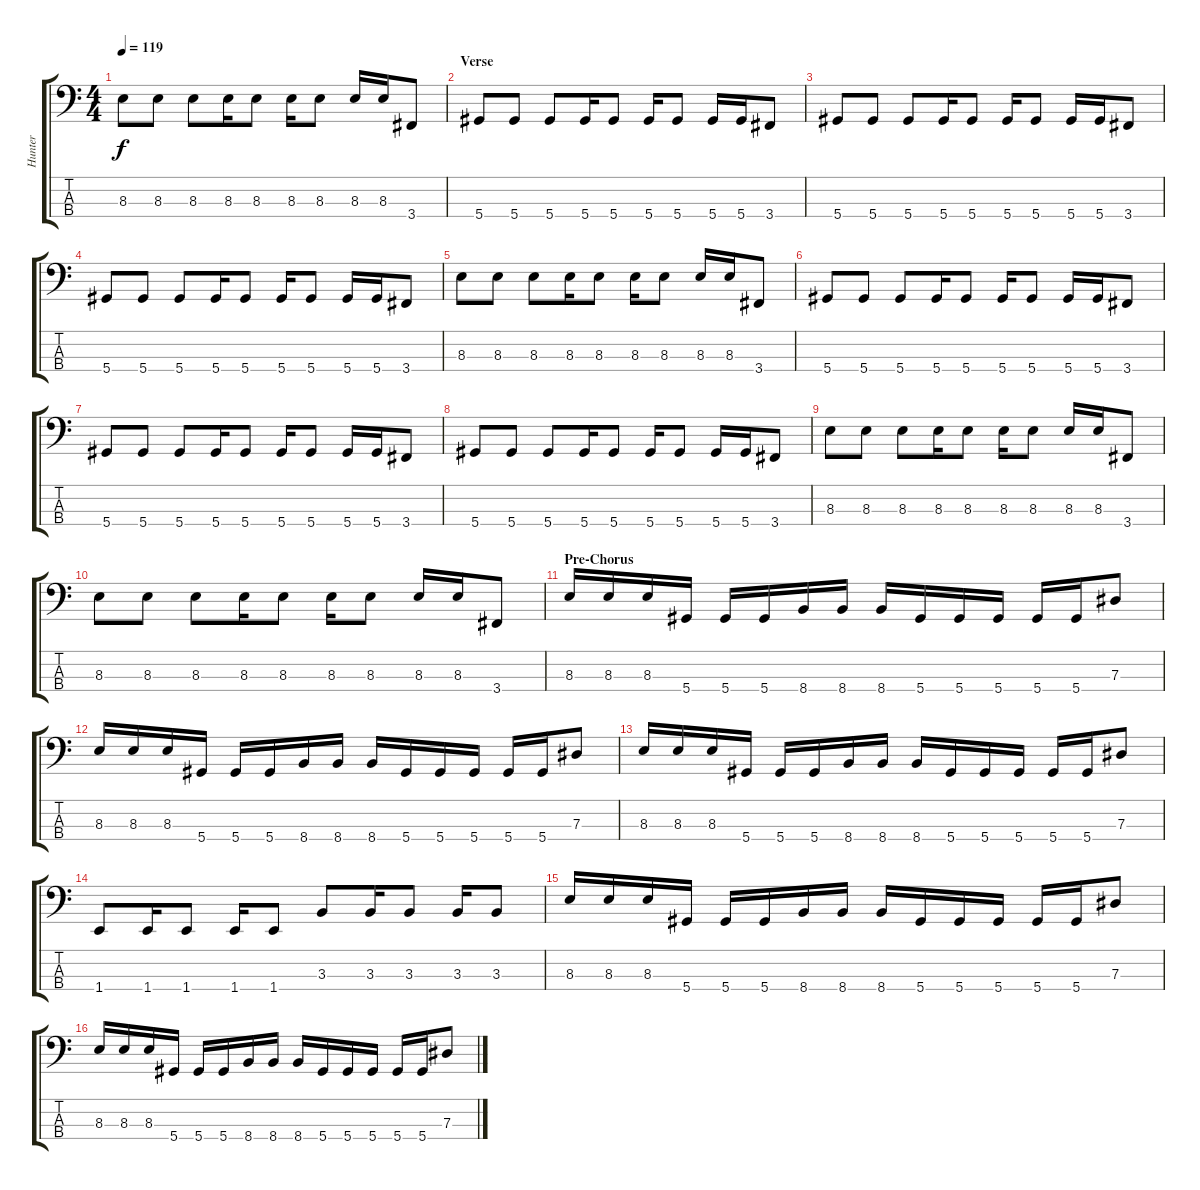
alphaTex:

\track ("Hunter" "Hunter") {instrument electricbasspick}
\staff {score tabs}
\tuning (Gb2 Db2 Ab1 Eb1) {hide}
\ts (4 4)
\tempo 119
\clef f4
\ks c
8.3.8{dy f} 8.3.8 8.3.8 8.3.16 8.3.8 8.3.16 8.3.8 8.3.16 8.3.16 3.4.8 |
\section ("" "Verse")
5.4.8 5.4.8 5.4.8 5.4.16 5.4.8 5.4.16 5.4.8 5.4.16 5.4.16 3.4.8 |
5.4.8 5.4.8 5.4.8 5.4.16 5.4.8 5.4.16 5.4.8 5.4.16 5.4.16 3.4.8 |
5.4.8 5.4.8 5.4.8 5.4.16 5.4.8 5.4.16 5.4.8 5.4.16 5.4.16 3.4.8 |
8.3.8 8.3.8 8.3.8 8.3.16 8.3.8 8.3.16 8.3.8 8.3.16 8.3.16 3.4.8 |
5.4.8 5.4.8 5.4.8 5.4.16 5.4.8 5.4.16 5.4.8 5.4.16 5.4.16 3.4.8 |
5.4.8 5.4.8 5.4.8 5.4.16 5.4.8 5.4.16 5.4.8 5.4.16 5.4.16 3.4.8 |
5.4.8 5.4.8 5.4.8 5.4.16 5.4.8 5.4.16 5.4.8 5.4.16 5.4.16 3.4.8 |
8.3.8 8.3.8 8.3.8 8.3.16 8.3.8 8.3.16 8.3.8 8.3.16 8.3.16 3.4.8 |
8.3.8 8.3.8 8.3.8 8.3.16 8.3.8 8.3.16 8.3.8 8.3.16 8.3.16 3.4.8 |
\section ("" "Pre-Chorus")
8.3.16 8.3.16 8.3.16 5.4.16 5.4.16 5.4.16 8.4.16 8.4.16 8.4.16 5.4.16 5.4.16 5.4.16 5.4.16 5.4.16 7.3.8 |
8.3.16 8.3.16 8.3.16 5.4.16 5.4.16 5.4.16 8.4.16 8.4.16 8.4.16 5.4.16 5.4.16 5.4.16 5.4.16 5.4.16 7.3.8 |
8.3.16 8.3.16 8.3.16 5.4.16 5.4.16 5.4.16 8.4.16 8.4.16 8.4.16 5.4.16 5.4.16 5.4.16 5.4.16 5.4.16 7.3.8 |
1.4.8 1.4.16 1.4.8 1.4.16 1.4.8 3.3.8 3.3.16 3.3.8 3.3.16 3.3.8 |
8.3.16 8.3.16 8.3.16 5.4.16 5.4.16 5.4.16 8.4.16 8.4.16 8.4.16 5.4.16 5.4.16 5.4.16 5.4.16 5.4.16 7.3.8 |
8.3.16 8.3.16 8.3.16 5.4.16 5.4.16 5.4.16 8.4.16 8.4.16 8.4.16 5.4.16 5.4.16 5.4.16 5.4.16 5.4.16 7.3.8
